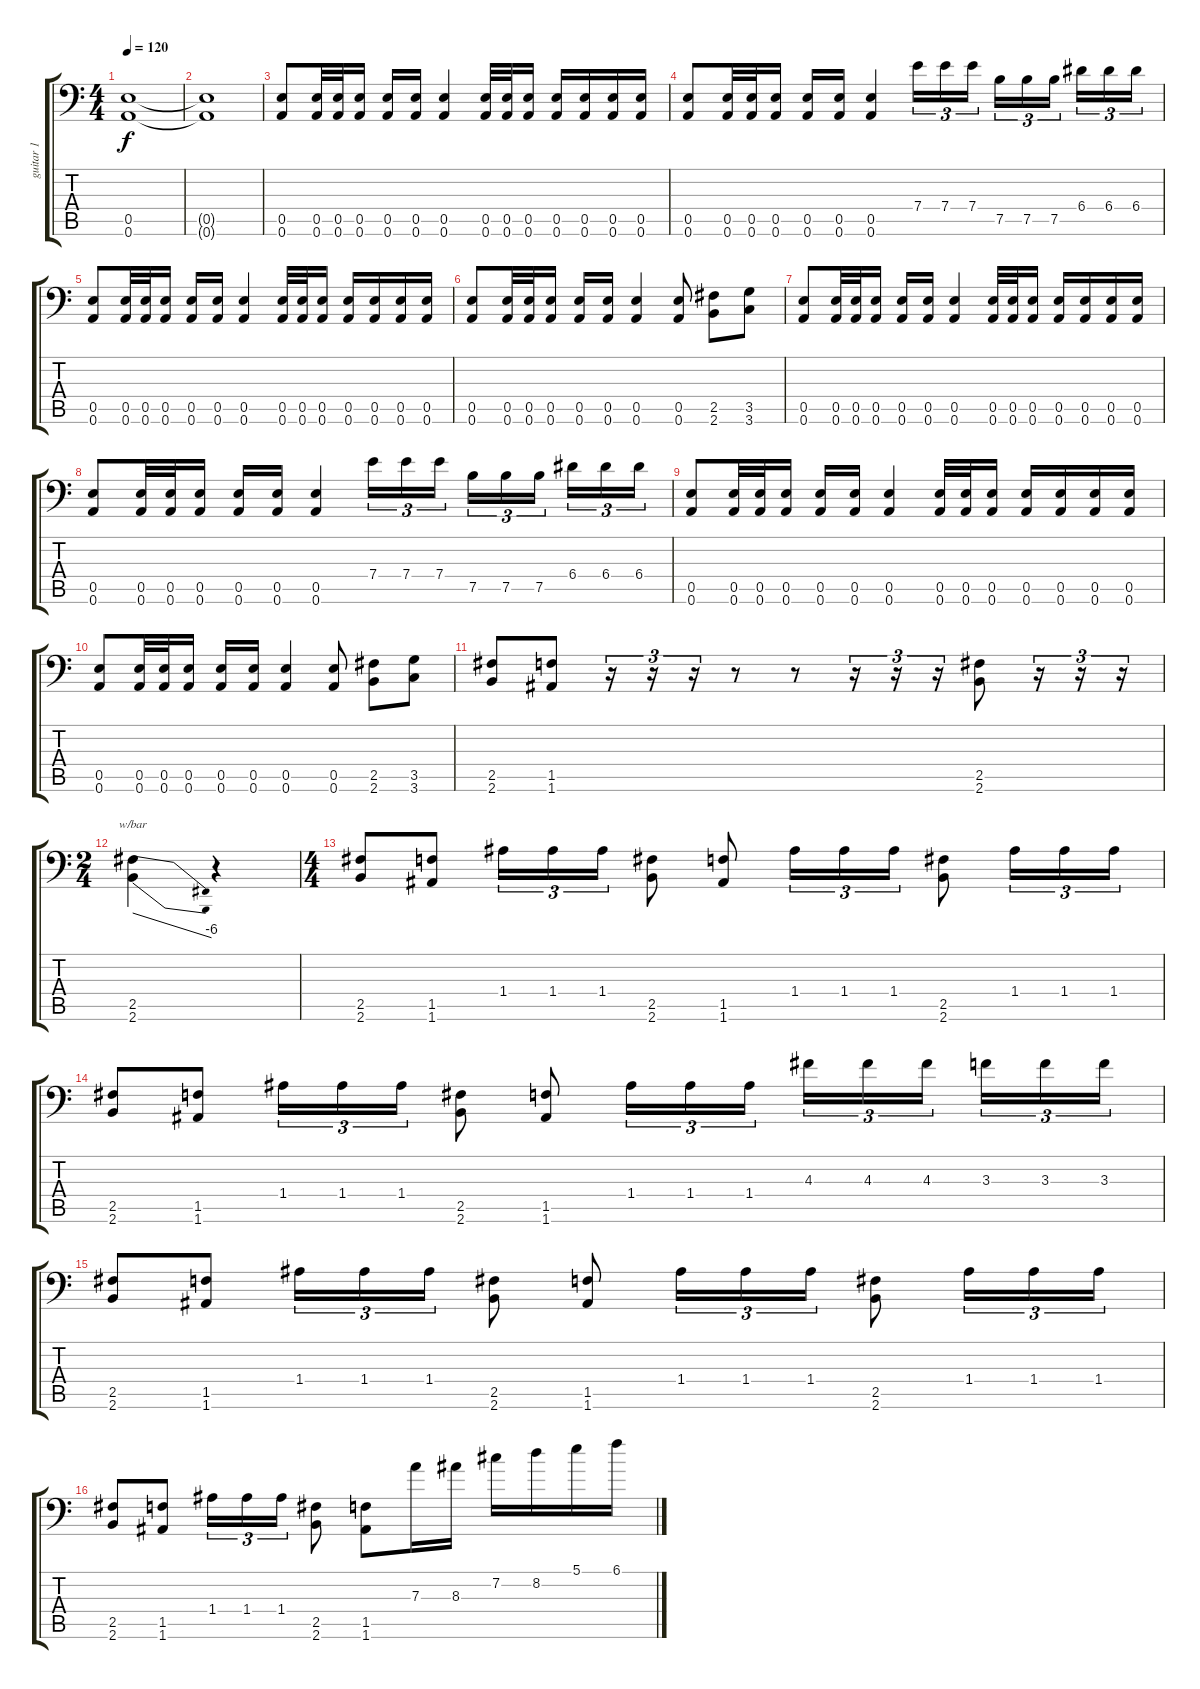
\track ("guitar 1" "guitar 1") {instrument overdrivenguitar}
\staff {score tabs}
\tuning (B3 Gb3 D3 A2 E2 A1) {hide}
\ts (4 4)
\tempo 120
\clef f4
\ks c
(0.5 0.6).1{dy f} |
(0.5{t} 0.6{t}).1 |
(0.5 0.6).8 (0.5 0.6).32 (0.5 0.6).32 (0.5 0.6).16 (0.5 0.6).16 (0.5 0.6).16 (0.5 0.6).4 (0.5 0.6).32 (0.5 0.6).32 (0.5 0.6).16 (0.5 0.6).16 (0.5 0.6).16 (0.5 0.6).16 (0.5 0.6).16 |
(0.5 0.6).8 (0.5 0.6).32 (0.5 0.6).32 (0.5 0.6).16 (0.5 0.6).16 (0.5 0.6).16 (0.5 0.6).4 7.4.16{tu (3 2)} 7.4.16{tu (3 2)} 7.4.16{tu (3 2)} 7.5.16{tu (3 2)} 7.5.16{tu (3 2)} 7.5.16{tu (3 2) beam splitsecondary} 6.4.16{tu (3 2)} 6.4.16{tu (3 2)} 6.4.16{tu (3 2)} |
(0.5 0.6).8 (0.5 0.6).32 (0.5 0.6).32 (0.5 0.6).16 (0.5 0.6).16 (0.5 0.6).16 (0.5 0.6).4 (0.5 0.6).32 (0.5 0.6).32 (0.5 0.6).16 (0.5 0.6).16 (0.5 0.6).16 (0.5 0.6).16 (0.5 0.6).16 |
(0.5 0.6).8 (0.5 0.6).32 (0.5 0.6).32 (0.5 0.6).16 (0.5 0.6).16 (0.5 0.6).16 (0.5 0.6).4 (0.5 0.6).8 (2.5 2.6).8 (3.5 3.6).8 |
(0.5 0.6).8 (0.5 0.6).32 (0.5 0.6).32 (0.5 0.6).16 (0.5 0.6).16 (0.5 0.6).16 (0.5 0.6).4 (0.5 0.6).32 (0.5 0.6).32 (0.5 0.6).16 (0.5 0.6).16 (0.5 0.6).16 (0.5 0.6).16 (0.5 0.6).16 |
(0.5 0.6).8 (0.5 0.6).32 (0.5 0.6).32 (0.5 0.6).16 (0.5 0.6).16 (0.5 0.6).16 (0.5 0.6).4 7.4.16{tu (3 2)} 7.4.16{tu (3 2)} 7.4.16{tu (3 2)} 7.5.16{tu (3 2)} 7.5.16{tu (3 2)} 7.5.16{tu (3 2) beam splitsecondary} 6.4.16{tu (3 2)} 6.4.16{tu (3 2)} 6.4.16{tu (3 2)} |
(0.5 0.6).8 (0.5 0.6).32 (0.5 0.6).32 (0.5 0.6).16 (0.5 0.6).16 (0.5 0.6).16 (0.5 0.6).4 (0.5 0.6).32 (0.5 0.6).32 (0.5 0.6).16 (0.5 0.6).16 (0.5 0.6).16 (0.5 0.6).16 (0.5 0.6).16 |
(0.5 0.6).8 (0.5 0.6).32 (0.5 0.6).32 (0.5 0.6).16 (0.5 0.6).16 (0.5 0.6).16 (0.5 0.6).4 (0.5 0.6).8 (2.5 2.6).8 (3.5 3.6).8 |
(2.5 2.6).8 (1.5 1.6).8 r.16{tu (3 2)} r.16{tu (3 2)} r.16{tu (3 2)} r.8 r.8 r.16{tu (3 2)} r.16{tu (3 2)} r.16{tu (3 2)} (2.5 2.6).8 r.16{tu (3 2)} r.16{tu (3 2)} r.16{tu (3 2)} |
\ts (2 4)
(2.5 2.6).4{tbe (dive default 0 0 60 -24)} r.4 |
\ts (4 4)
(2.5 2.6).8 (1.5 1.6).8 1.4.16{tu (3 2)} 1.4.16{tu (3 2)} 1.4.16{tu (3 2)} (2.5 2.6).8 (1.5 1.6).8 1.4.16{tu (3 2)} 1.4.16{tu (3 2)} 1.4.16{tu (3 2)} (2.5 2.6).8 1.4.16{tu (3 2)} 1.4.16{tu (3 2)} 1.4.16{tu (3 2)} |
(2.5 2.6).8 (1.5 1.6).8 1.4.16{tu (3 2)} 1.4.16{tu (3 2)} 1.4.16{tu (3 2)} (2.5 2.6).8 (1.5 1.6).8 1.4.16{tu (3 2)} 1.4.16{tu (3 2)} 1.4.16{tu (3 2)} 4.3.16{tu (3 2)} 4.3.16{tu (3 2)} 4.3.16{tu (3 2) beam splitsecondary} 3.3.16{tu (3 2)} 3.3.16{tu (3 2)} 3.3.16{tu (3 2)} |
(2.5 2.6).8 (1.5 1.6).8 1.4.16{tu (3 2)} 1.4.16{tu (3 2)} 1.4.16{tu (3 2)} (2.5 2.6).8 (1.5 1.6).8 1.4.16{tu (3 2)} 1.4.16{tu (3 2)} 1.4.16{tu (3 2)} (2.5 2.6).8 1.4.16{tu (3 2)} 1.4.16{tu (3 2)} 1.4.16{tu (3 2)} |
(2.5 2.6).8 (1.5 1.6).8 1.4.16{tu (3 2)} 1.4.16{tu (3 2)} 1.4.16{tu (3 2)} (2.5 2.6).8 (1.5 1.6).8 7.3.16 8.3.16 7.2.16 8.2.16 5.1.16 6.1.16
